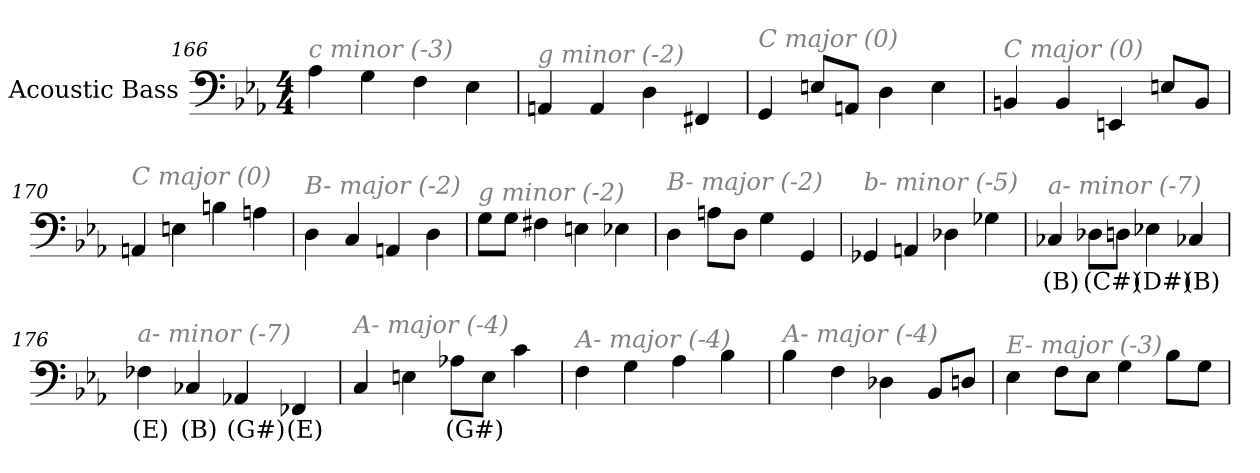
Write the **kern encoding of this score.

**kern	**text
*part1	*part1
*staff1	*staff1
*I"Acoustic Bass	*
*clefF4	*
*ITrd7c12	*
*k[b-e-a-]	*
*E-:	*
*M4/4	*
=166	=166
!LO:TX:i:color=#808080:t=c minor (-3)	!
4AA-	.
4GG	.
4FF	.
4EE-	.
=167	=167
!LO:TX:i:color=#808080:t=g minor (-2)	!
4AAAn	.
4AAA	.
4DD	.
4FFF#X	.
=168	=168
!LO:TX:i:color=#808080:t=C major (0)	!
4GGG	.
8EEnL	.
8AAAnJ	.
4DD	.
4EE	.
=169	=169
!LO:TX:i:color=#808080:t=C major (0)	!
4BBBn	.
4BBB	.
4EEEn	.
8EEnL	.
8BBBJ	.
=170	=170
!LO:TX:i:color=#808080:t=C major (0)	!
4AAAn	.
4EEn	.
4BBn	.
4AAn	.
=171	=171
!LO:TX:i:color=#808080:t=B- major (-2)	!
4DD	.
4CC	.
4AAAn	.
4DD	.
=172	=172
!LO:TX:i:color=#808080:t=g minor (-2)	!
8GGL	.
8GGJ	.
4FF#X	.
4EEn	.
4EE-X	.
=173	=173
!LO:TX:i:color=#808080:t=B- major (-2)	!
4DD	.
8AAnL	.
8DDJ	.
4GG	.
4GGG	.
=174	=174
!LO:TX:i:color=#808080:t=b- minor (-5)	!
4GGG-X	.
4AAAn	.
4DD-X	.
4GG-X	.
=175	=175
!LO:TX:i:color=#808080:t=a- minor (-7)	!
4CC-Xi	(B)
8DD-XiL	(C#)
8DDJ	.
4EE-Xi	(D#)
4CC-Xi	(B)
=176	=176
!LO:TX:i:color=#808080:t=a- minor (-7)	!
4FF-Xi	(E)
4CC-Xi	(B)
4AAA-Xi	(G#)
4FFF-Xi	(E)
=177	=177
!LO:TX:i:color=#808080:t=A- major (-4)	!
4CC	.
4EEn	.
8AA-XiL	(G#)
8EEJ	.
4C	.
=178	=178
!LO:TX:i:color=#808080:t=A- major (-4)	!
4FF	.
4GG	.
4AA-	.
4BB-	.
=179	=179
!LO:TX:i:color=#808080:t=A- major (-4)	!
4BB-	.
4FF	.
4DD-X	.
8BBB-L	.
8DDnJ	.
=180	=180
!LO:TX:i:color=#808080:t=E- major (-3)	!
4EE-	.
8FFL	.
8EE-J	.
4GG	.
8BB-L	.
8GGJ	.
=	=
*-	*-
